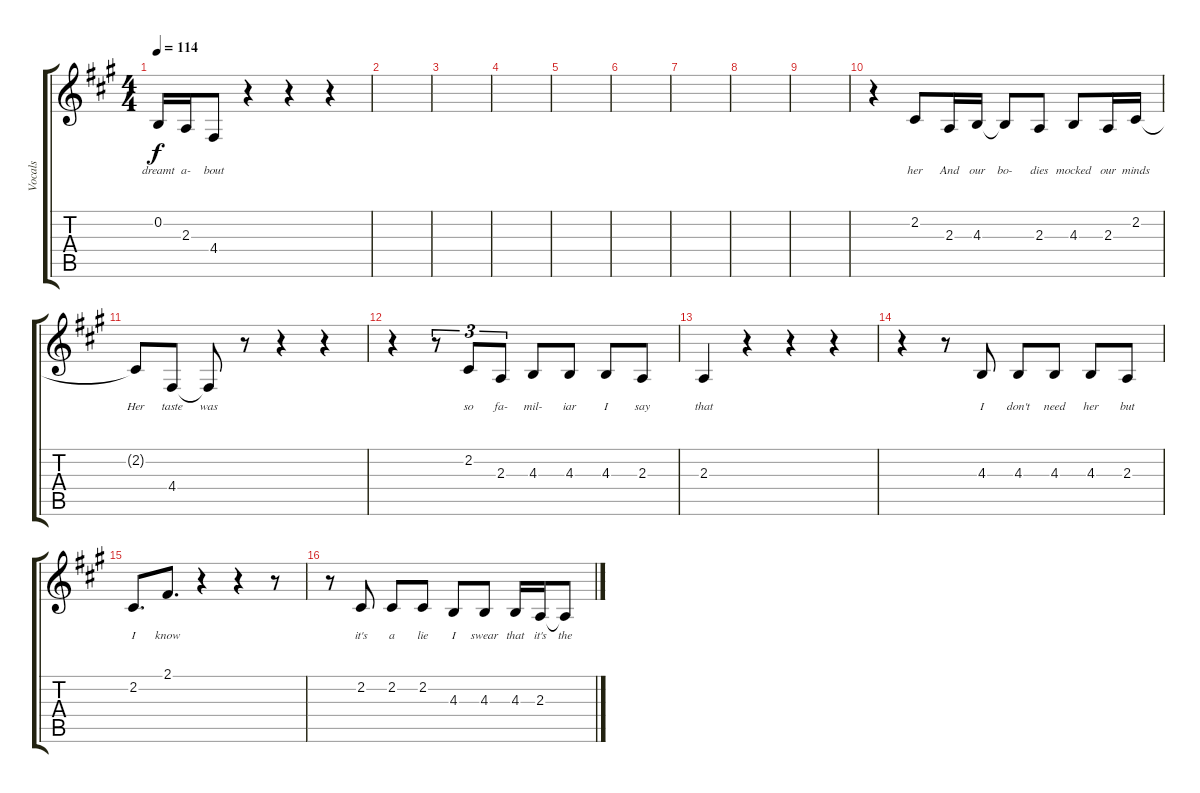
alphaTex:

\track ("Vocals" "Vocals") {instrument violin}
\staff {score tabs}
\tuning (E4 B3 G3 D3 A2 E2) {hide}
\ts (4 4)
\tempo 114
\clef g2
\ks a
0.2{t}.16{lyrics (0 "dreamt") lyrics (1 "") lyrics (2 "") lyrics (3 "") lyrics (4 "") dy f} 2.3.16{lyrics (0 "a-") lyrics (1 "") lyrics (2 "") lyrics (3 "") lyrics (4 "")} 4.4.8{lyrics (0 "bout") lyrics (1 "") lyrics (2 "") lyrics (3 "") lyrics (4 "")} r.4 r.4 r.4 |
|
|
|
|
|
|
|
|
r.4 2.2.8{lyrics (0 "her") lyrics (1 "") lyrics (2 "") lyrics (3 "") lyrics (4 "")} 2.3.16{lyrics (0 "And") lyrics (1 "") lyrics (2 "") lyrics (3 "") lyrics (4 "")} 4.3.16{lyrics (0 "our") lyrics (1 "") lyrics (2 "") lyrics (3 "") lyrics (4 "")} 4.3{t}.8{lyrics (0 "bo-") lyrics (1 "") lyrics (2 "") lyrics (3 "") lyrics (4 "")} 2.3.8{lyrics (0 "dies") lyrics (1 "") lyrics (2 "") lyrics (3 "") lyrics (4 "")} 4.3.8{lyrics (0 "mocked") lyrics (1 "") lyrics (2 "") lyrics (3 "") lyrics (4 "")} 2.3.16{lyrics (0 "our") lyrics (1 "") lyrics (2 "") lyrics (3 "") lyrics (4 "")} 2.2.16{lyrics (0 "minds") lyrics (1 "") lyrics (2 "") lyrics (3 "") lyrics (4 "")} |
2.2{t}.8{lyrics (0 "Her") lyrics (1 "") lyrics (2 "") lyrics (3 "") lyrics (4 "")} 4.4.8{lyrics (0 "taste") lyrics (1 "") lyrics (2 "") lyrics (3 "") lyrics (4 "")} 4.4{t}.8{lyrics (0 "was") lyrics (1 "") lyrics (2 "") lyrics (3 "") lyrics (4 "")} r.8 r.4 r.4 |
r.4 r.8{tu (3 2)} 2.2.8{tu (3 2) lyrics (0 "so") lyrics (1 "") lyrics (2 "") lyrics (3 "") lyrics (4 "")} 2.3.8{tu (3 2) lyrics (0 "fa-") lyrics (1 "") lyrics (2 "") lyrics (3 "") lyrics (4 "")} 4.3.8{lyrics (0 "mil-") lyrics (1 "") lyrics (2 "") lyrics (3 "") lyrics (4 "")} 4.3.8{lyrics (0 "iar") lyrics (1 "") lyrics (2 "") lyrics (3 "") lyrics (4 "")} 4.3.8{lyrics (0 "I") lyrics (1 "") lyrics (2 "") lyrics (3 "") lyrics (4 "")} 2.3.8{lyrics (0 "say") lyrics (1 "") lyrics (2 "") lyrics (3 "") lyrics (4 "")} |
2.3.4{lyrics (0 "that") lyrics (1 "") lyrics (2 "") lyrics (3 "") lyrics (4 "")} r.4 r.4 r.4 |
r.4 r.8 4.3.8{lyrics (0 "I") lyrics (1 "") lyrics (2 "") lyrics (3 "") lyrics (4 "")} 4.3.8{lyrics (0 "don't") lyrics (1 "") lyrics (2 "") lyrics (3 "") lyrics (4 "")} 4.3.8{lyrics (0 "need") lyrics (1 "") lyrics (2 "") lyrics (3 "") lyrics (4 "")} 4.3.8{lyrics (0 "her") lyrics (1 "") lyrics (2 "") lyrics (3 "") lyrics (4 "")} 2.3.8{lyrics (0 "but") lyrics (1 "") lyrics (2 "") lyrics (3 "") lyrics (4 "")} |
2.2.8{d lyrics (0 "I") lyrics (1 "") lyrics (2 "") lyrics (3 "") lyrics (4 "")} 2.1.8{d lyrics (0 "know") lyrics (1 "") lyrics (2 "") lyrics (3 "") lyrics (4 "")} r.4 r.4 r.8 |
r.8 2.2.8{lyrics (0 "it's") lyrics (1 "") lyrics (2 "") lyrics (3 "") lyrics (4 "")} 2.2.8{lyrics (0 "a") lyrics (1 "") lyrics (2 "") lyrics (3 "") lyrics (4 "")} 2.2.8{lyrics (0 "lie") lyrics (1 "") lyrics (2 "") lyrics (3 "") lyrics (4 "")} 4.3.8{lyrics (0 "I") lyrics (1 "") lyrics (2 "") lyrics (3 "") lyrics (4 "")} 4.3.8{lyrics (0 "swear") lyrics (1 "") lyrics (2 "") lyrics (3 "") lyrics (4 "")} 4.3.16{lyrics (0 "that") lyrics (1 "") lyrics (2 "") lyrics (3 "") lyrics (4 "")} 2.3.16{lyrics (0 "it's") lyrics (1 "") lyrics (2 "") lyrics (3 "") lyrics (4 "")} 2.3{t}.8{lyrics (0 "the") lyrics (1 "") lyrics (2 "") lyrics (3 "") lyrics (4 "")}
